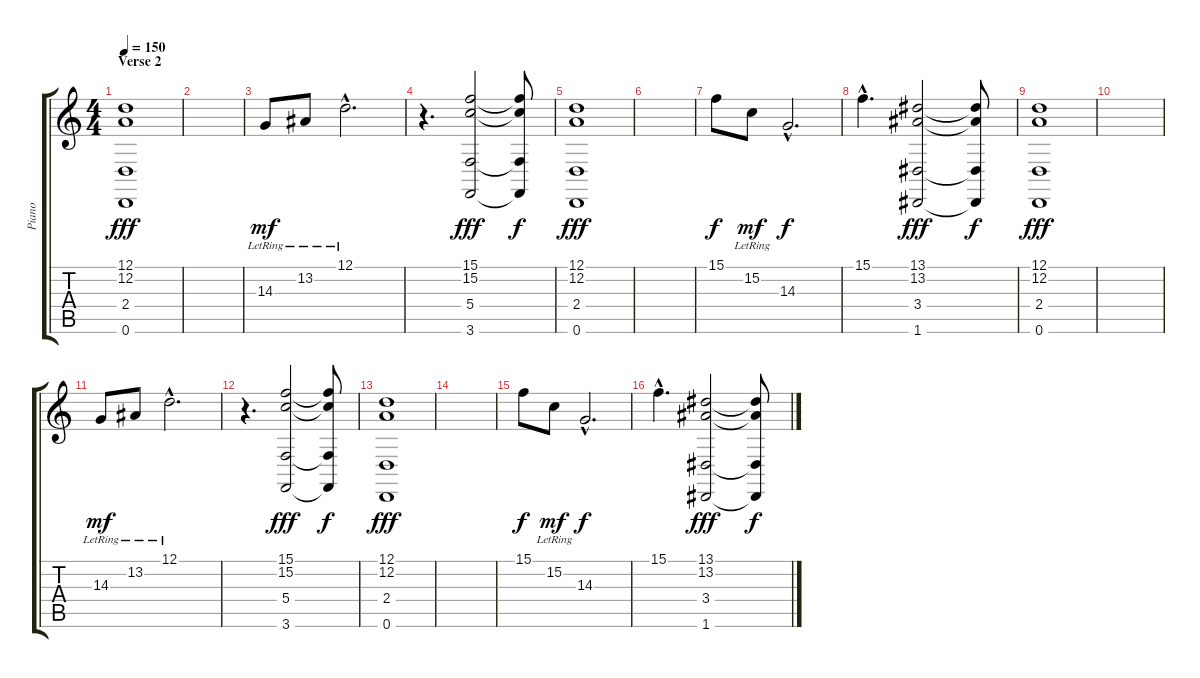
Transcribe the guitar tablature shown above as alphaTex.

\track ("Piano" "Piano") {instrument electricgrandpiano}
\staff {score tabs}
\tuning (D4 A3 F3 C3 G2 D2) {hide}
\ts (4 4)
\section ("" "Verse 2")
\tempo 150
\clef g2
\ks c
(12.1 12.2 2.4 0.6).1{dy fff} |
|
14.3{lr}.8{dy mf} 13.2{lr}.8 12.1{hac lr}.2{d} |
r.4{d} (15.1 15.2 5.4 3.6).2{dy fff} (15.1{t} 15.2{t} 5.4{t} 3.6{t}).8{dy f} |
(12.1 12.2 2.4 0.6).1{dy fff} |
|
15.1.8{dy f} 15.2{lr}.8{dy mf} 14.3{hac}.2{d dy f} |
15.1{hac}.4{d} (13.1 13.2 3.4 1.6).2{dy fff} (13.1{t} 13.2{t} 3.4{t} 1.6{t}).8{dy f} |
(12.1 12.2 2.4 0.6).1{dy fff} |
|
14.3{lr}.8{dy mf} 13.2{lr}.8 12.1{hac lr}.2{d} |
r.4{d} (15.1 15.2 5.4 3.6).2{dy fff} (15.1{t} 15.2{t} 5.4{t} 3.6{t}).8{dy f} |
(12.1 12.2 2.4 0.6).1{dy fff} |
|
15.1.8{dy f} 15.2{lr}.8{dy mf} 14.3{hac}.2{d dy f} |
15.1{hac}.4{d} (13.1 13.2 3.4 1.6).2{dy fff} (13.1{t} 13.2{t} 3.4{t} 1.6{t}).8{dy f}
